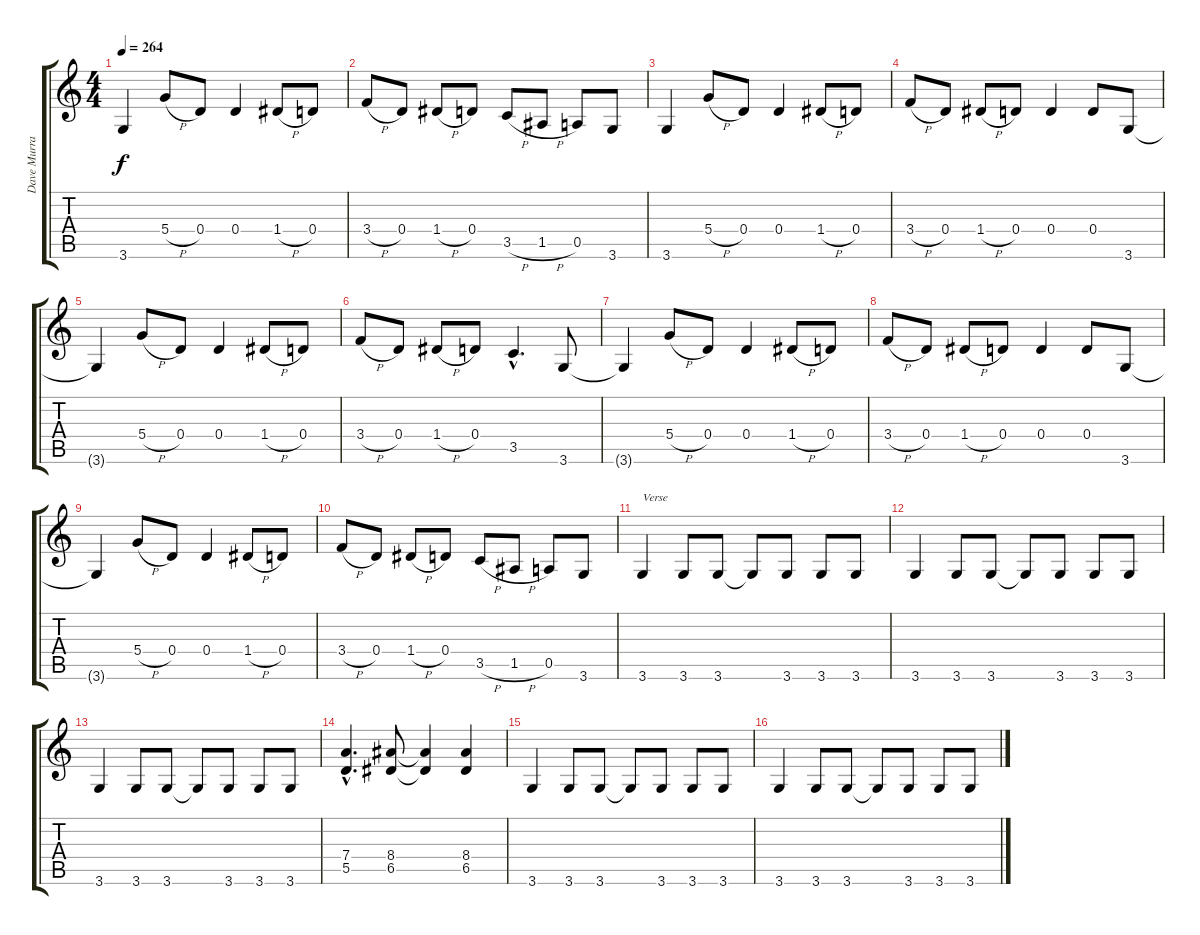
\track ("Dave Murray" "Dave Murra") {instrument distortionguitar}
\staff {score tabs}
\tuning (E4 B3 G3 D3 A2 E2) {hide}
\ts (4 4)
\tempo 264
\clef g2
\ks c
3.6{t}.4{dy f} 5.4{h}.8 0.4.8 0.4.4 1.4{h}.8 0.4.8 |
3.4{h}.8 0.4.8 1.4{h}.8 0.4.8 3.5{h}.8 1.5{h}.8 0.5.8 3.6.8 |
3.6.4 5.4{h}.8 0.4.8 0.4.4 1.4{h}.8 0.4.8 |
3.4{h}.8 0.4.8 1.4{h}.8 0.4.8 0.4.4 0.4.8 3.6.8 |
3.6{t}.4 5.4{h}.8 0.4.8 0.4.4 1.4{h}.8 0.4.8 |
3.4{h}.8 0.4.8 1.4{h}.8 0.4.8 3.5{hac}.4{d} 3.6.8 |
3.6{t}.4 5.4{h}.8 0.4.8 0.4.4 1.4{h}.8 0.4.8 |
3.4{h}.8 0.4.8 1.4{h}.8 0.4.8 0.4.4 0.4.8 3.6.8 |
3.6{t}.4 5.4{h}.8 0.4.8 0.4.4 1.4{h}.8 0.4.8 |
3.4{h}.8 0.4.8 1.4{h}.8 0.4.8 3.5{h}.8 1.5{h}.8 0.5.8 3.6.8 |
3.6.4{txt "Verse"} 3.6.8 3.6.8 3.6{t}.8 3.6.8 3.6.8 3.6.8 |
3.6.4 3.6.8 3.6.8 3.6{t}.8 3.6.8 3.6.8 3.6.8 |
3.6.4 3.6.8 3.6.8 3.6{t}.8 3.6.8 3.6.8 3.6.8 |
(7.4{hac} 5.5{hac}).4{d} (8.4 6.5).8 (8.4{t} 6.5{t}).4 (8.4 6.5).4 |
3.6.4 3.6.8 3.6.8 3.6{t}.8 3.6.8 3.6.8 3.6.8 |
3.6.4 3.6.8 3.6.8 3.6{t}.8 3.6.8 3.6.8 3.6.8
